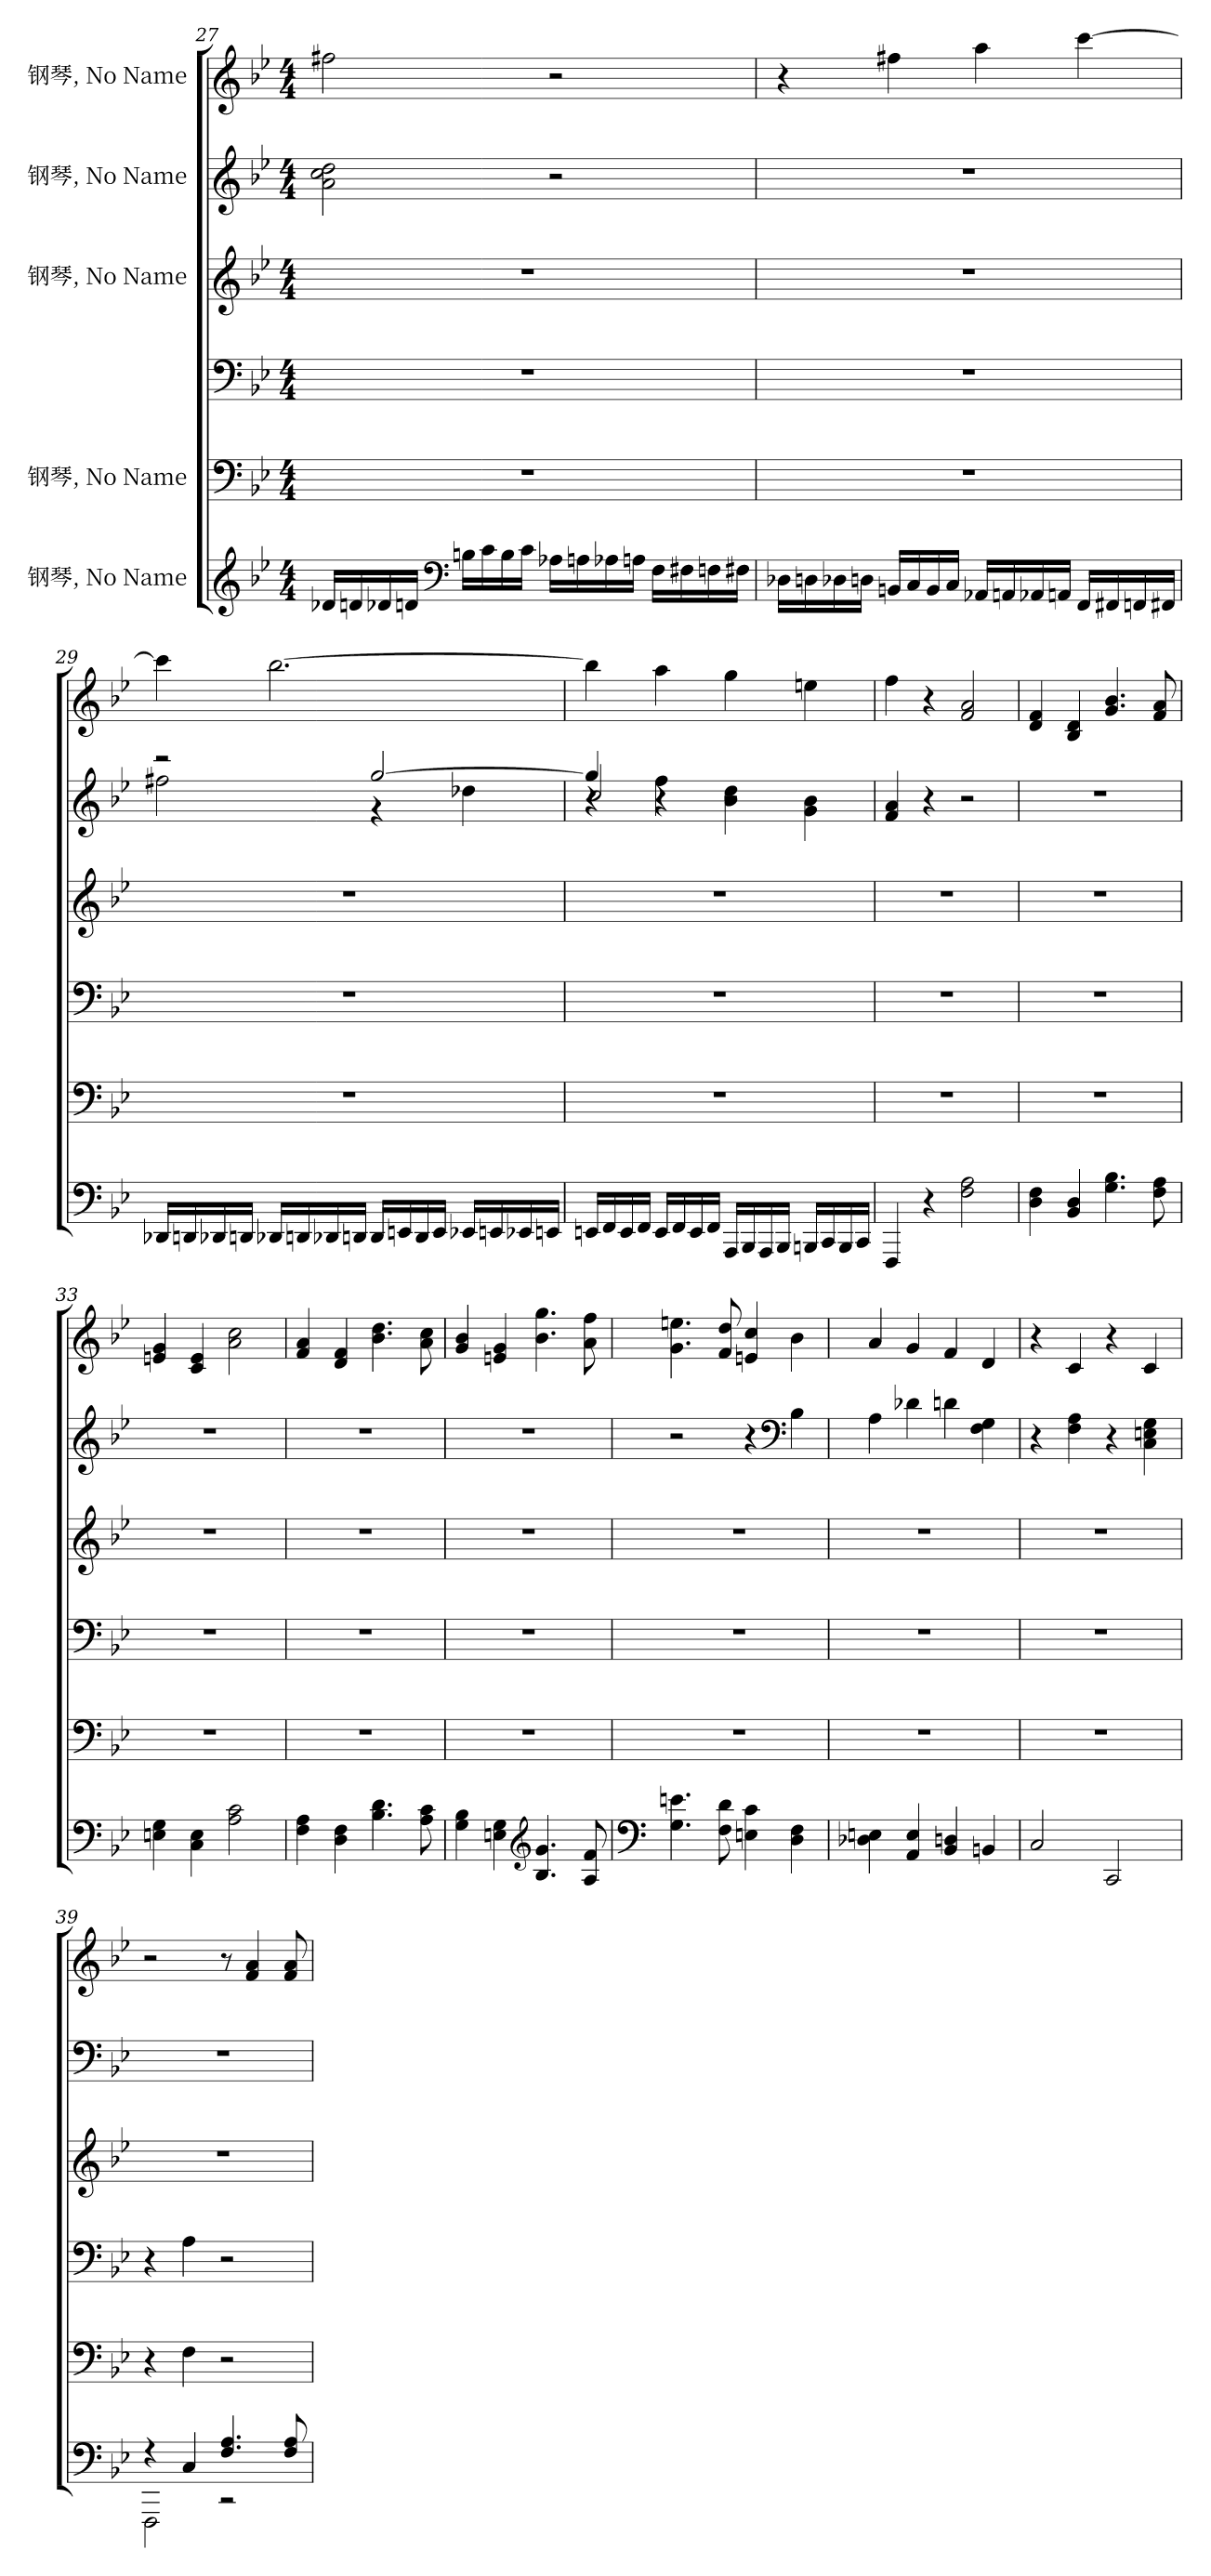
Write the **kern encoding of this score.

**kern	**kern	**kern	**kern	**kern	**kern
*part5	*part4	*part4	*part3	*part2	*part1
*staff6	*staff5	*staff4	*staff3	*staff2	*staff1
*I"钢琴, No Name	*I"钢琴, No Name	*	*I"钢琴, No Name	*I"钢琴, No Name	*I"钢琴, No Name
*clefG2	*clefF4	*clefF4	*clefG2	*clefG2	*clefG2
*k[b-e-]	*k[b-e-]	*k[b-e-]	*k[b-e-]	*k[b-e-]	*k[b-e-]
*M4/4	*M4/4	*M4/4	*M4/4	*M4/4	*M4/4
*MM145	*MM145	*MM145	*MM145	*MM145	*MM145
=27	=27	=27	=27	=27	=27
16d-X/LL	1r	1r	1r	2a\ 2cc\ 2dd\	2ff#X\
16dn/	.	.	.	.	.
16d-X/	.	.	.	.	.
16dn/JJ	.	.	.	.	.
*clefF4	*	*	*	*	*
16Bn\LL	.	.	.	.	.
16c\	.	.	.	.	.
16B\	.	.	.	.	.
16c\JJ	.	.	.	.	.
16A-X\LL	.	.	.	2r	2r
16An\	.	.	.	.	.
16A-X\	.	.	.	.	.
16An\JJ	.	.	.	.	.
16F\LL	.	.	.	.	.
16F#X\	.	.	.	.	.
16Fn\	.	.	.	.	.
16F#X\JJ	.	.	.	.	.
!!LO:PB:g=z
=28	=28	=28	=28	=28	=28
16D-X\LL	1r	1r	1r	1r	4r
16Dn\	.	.	.	.	.
16D-X\	.	.	.	.	.
16Dn\JJ	.	.	.	.	.
16BBn/LL	.	.	.	.	4ff#X\
16C/	.	.	.	.	.
16BB/	.	.	.	.	.
16C/JJ	.	.	.	.	.
16AA-X/LL	.	.	.	.	4aa\
16AAn/	.	.	.	.	.
16AA-X/	.	.	.	.	.
16AAn/JJ	.	.	.	.	.
16FF/LL	.	.	.	.	[4ccc\
16FF#X/	.	.	.	.	.
16FFn/	.	.	.	.	.
16FF#X/JJ	.	.	.	.	.
!!LO:LB:g=z
=29	=29	=29	=29	=29	=29
*	*	*	*	*	*MM140
*	*	*	*	*^	*
16DD-X/LL	1r	1r	1r	2r	2ff#X\	4ccc\]
16DDn/	.	.	.	.	.	.
16DD-X/	.	.	.	.	.	.
16DDn/JJ	.	.	.	.	.	.
16DD-X/LL	.	.	.	.	.	[2.bb-\
16DDn/	.	.	.	.	.	.
16DD-X/	.	.	.	.	.	.
16DDn/JJ	.	.	.	.	.	.
16DD/LL	.	.	.	[2gg/	4r	.
16EEn/	.	.	.	.	.	.
16DD/	.	.	.	.	.	.
16EE/JJ	.	.	.	.	.	.
16EE-X/LL	.	.	.	.	4dd-X\	.
16EEn/	.	.	.	.	.	.
16EE-X/	.	.	.	.	.	.
16EEn/JJ	.	.	.	.	.	.
*	*	*	*	*v	*v	*
!!LO:PB:g=z
=30	=30	=30	=30	=30	=30
*	*	*	*	*	*MM140
*	*	*	*	*^	*
*	*	*	*	*	*^	*
16EEn/LL	1r	1r	1r	4gg/]	4r	2cc/	4bb-\]
16FF/	.	.	.	.	.	.	.
16EE/	.	.	.	.	.	.	.
16FF/JJ	.	.	.	.	.	.	.
16EE/LL	.	.	.	4r	4ff\	.	4aa\
16FF/	.	.	.	.	.	.	.
16EE/	.	.	.	.	.	.	.
16FF/JJ	.	.	.	.	.	.	.
16AAA/LL	.	.	.	2r	4b-\ 4dd\	2r	4gg\
16BBB-/	.	.	.	.	.	.	.
16AAA/	.	.	.	.	.	.	.
16BBB-/JJ	.	.	.	.	.	.	.
16BBBn/LL	.	.	.	.	4g\ 4b-\	.	4een\
16CC/	.	.	.	.	.	.	.
16BBB/	.	.	.	.	.	.	.
16CC/JJ	.	.	.	.	.	.	.
*	*	*	*	*v	*v	*v	*
=31	=31	=31	=31	=31	=31
*	*	*	*	*	*MM138
4FFF/	1r	1r	1r	4f/ 4a/	4ff\
4r	.	.	.	4r	4r
2F\ 2A\	.	.	.	2r	2f/ 2a/
=32	=32	=32	=32	=32	=32
4D\ 4F\	1r	1r	1r	1r	4d/ 4f/
4BB-/ 4D/	.	.	.	.	4B-/ 4d/
*	*	*	*	*	*MM143
4.G\ 4.B-\	.	.	.	.	4.g/ 4.b-/
8F\ 8A\	.	.	.	.	8f/ 8a/
=33	=33	=33	=33	=33	=33
4En\ 4G\	1r	1r	1r	1r	4en/ 4g/
4C\ 4E\	.	.	.	.	4c/ 4e/
*	*	*	*	*	*MM143
2A\ 2c\	.	.	.	.	2a\ 2cc\
=34	=34	=34	=34	=34	=34
4F\ 4A\	1r	1r	1r	1r	4f/ 4a/
4D\ 4F\	.	.	.	.	4d/ 4f/
*	*	*	*	*	*MM143
4.B-\ 4.d\	.	.	.	.	4.b-\ 4.dd\
8A\ 8c\	.	.	.	.	8a\ 8cc\
!!LO:LB:g=z
=35	=35	=35	=35	=35	=35
4G\ 4B-\	1r	1r	1r	1r	4g/ 4b-/
4En\ 4G\	.	.	.	.	4en/ 4g/
*clefG2	*	*	*	*	*
*	*	*	*	*	*MM143
4.B-/ 4.g/	.	.	.	.	4.b-\ 4.gg\
8A/ 8f/	.	.	.	.	8a\ 8ff\
=36	=36	=36	=36	=36	=36
*clefF4	*	*	*	*	*
*	*	*	*	*	*MM143
4.G\ 4.en\	1r	1r	1r	2r	4.g\ 4.een\
8F\ 8d\	.	.	.	.	8f/ 8dd/
4En\ 4c\	.	.	.	4r	4en/ 4cc/
*	*	*	*	*clefF4	*
4D\ 4F\	.	.	.	4B-\	4b-\
=37	=37	=37	=37	=37	=37
4D-X\ 4En\	1r	1r	1r	4A\	4a/
4AA/ 4E/	.	.	.	4d-X\	4g/
4BB-/ 4Dn/	.	.	.	4dn\	4f/
4BBn/	.	.	.	4F\ 4G\	4d/
=38	=38	=38	=38	=38	=38
2C/	1r	1r	1r	4r	4r
.	.	.	.	4F\ 4A\	4c/
2CC/	.	.	.	4r	4r
.	.	.	.	4C\ 4En\ 4G\	4c/
=39	=39	=39	=39	=39	=39
*^	*	*	*	*	*
4r	2FFF\	4r	4r	1r	1r	2r
4C/	.	4F\	4A\	.	.	.
*	*	*	*	*	*	*MM145
4.F/ 4.A/	2r	2r	2r	.	.	8r
.	.	.	.	.	.	4f/ 4a/
8F/ 8A/	.	.	.	.	.	8f/ 8a/
*v	*v	*	*	*	*	*
=	=	=	=	=	=
*-	*-	*-	*-	*-	*-
